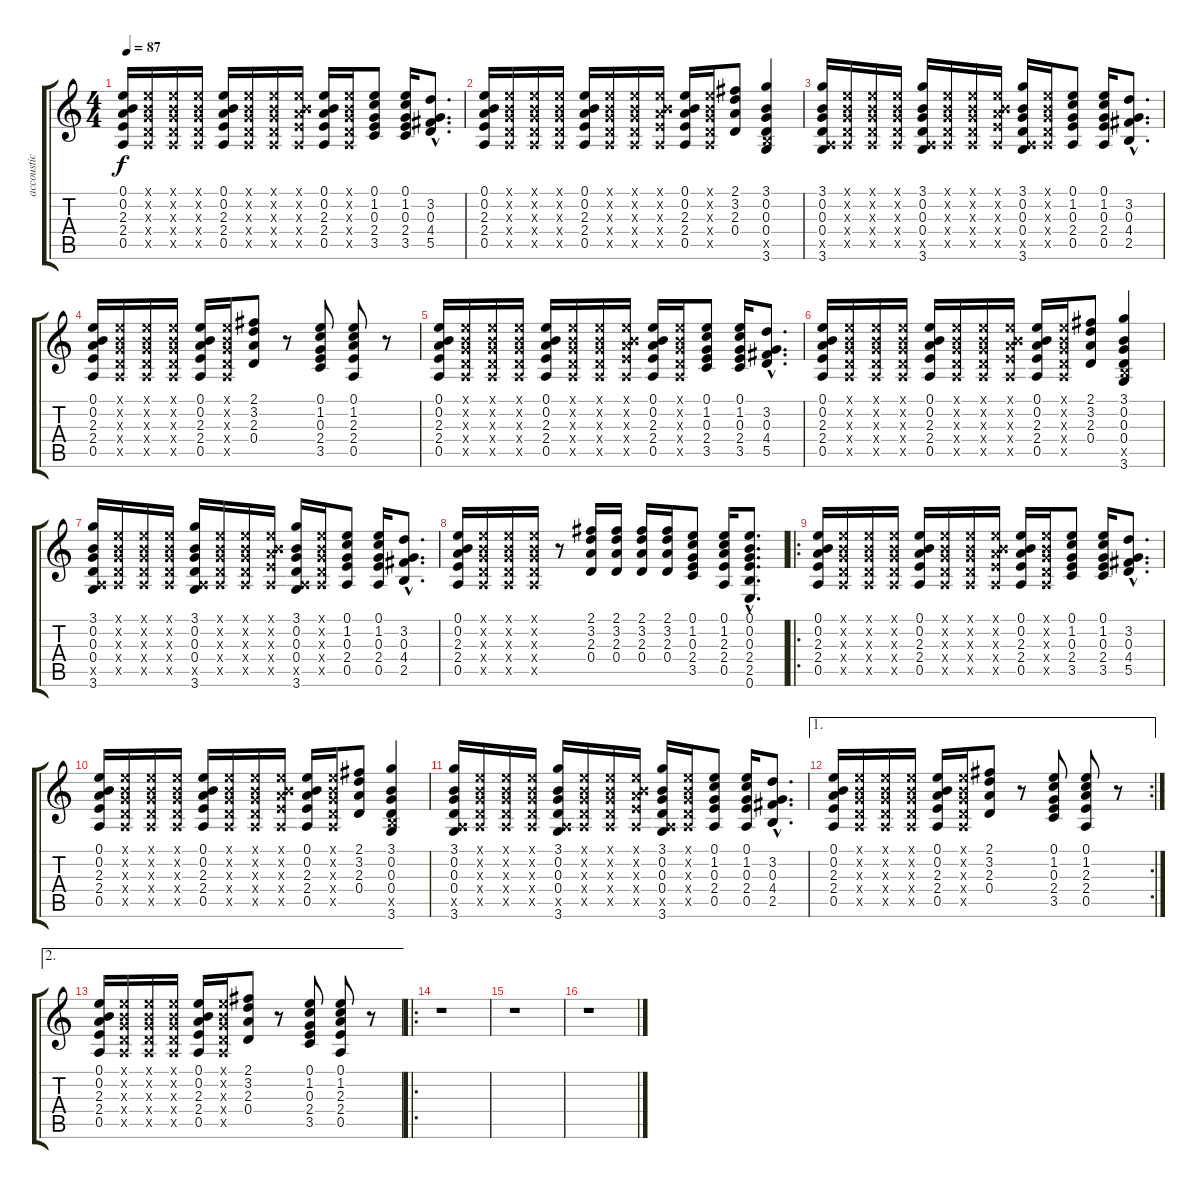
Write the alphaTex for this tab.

\track ("accoustic" "accoustic") {instrument acousticguitarsteel}
\staff {score tabs}
\tuning (E4 B3 G3 D3 A2 E2) {hide}
\ts (4 4)
\tempo 87
\clef g2
\ks c
(0.1 0.2 2.3 2.4 0.5).16{dy f instrument acousticguitarsteel} (0.1{x} 0.2{x} 0.3{x} 0.4{x} 0.5{x}).16 (0.1{x} 0.2{x} 0.3{x} 0.4{x} 0.5{x}).16 (0.1{x} 0.2{x} 0.3{x} 0.4{x} 0.5{x}).16 (0.1 0.2 2.3 2.4 0.5).16 (0.1{x} 0.2{x} 0.3{x} 0.4{x} 0.5{x}).16 (0.1{x} 0.2{x} 0.3{x} 0.4{x} 0.5{x}).16 (0.1{x} 0.2{x} 2.3{x} 2.4{x} 0.5{x}).16 (0.1 0.2 2.3 2.4 0.5).16 (0.1{x} 0.2{x} 0.3{x} 0.4{x} 0.5{x}).16 (0.1 1.2 0.3 2.4 3.5).8 (0.1 1.2 0.3 2.4 3.5).16 (3.2{hac} 0.3{hac} 4.4{hac} 5.5{hac}).8{d} |
(0.1 0.2 2.3 2.4 0.5).16 (0.1{x} 0.2{x} 0.3{x} 0.4{x} 0.5{x}).16 (0.1{x} 0.2{x} 0.3{x} 0.4{x} 0.5{x}).16 (0.1{x} 0.2{x} 0.3{x} 0.4{x} 0.5{x}).16 (0.1 0.2 2.3 2.4 0.5).16 (0.1{x} 0.2{x} 0.3{x} 0.4{x} 0.5{x}).16 (0.1{x} 0.2{x} 0.3{x} 0.4{x} 0.5{x}).16 (0.1{x} 0.2{x} 2.3{x} 2.4{x} 0.5{x}).16 (0.1 0.2 2.3 2.4 0.5).16 (0.1{x} 0.2{x} 0.3{x} 0.4{x} 0.5{x}).16 (2.1 3.2 2.3 0.4).8 (3.1 0.2 0.3 0.4 2.5{x} 3.6).4 |
(3.1 0.2 0.3 0.4 0.5{x} 3.6).16 (0.1{x} 0.2{x} 0.3{x} 0.4{x} 0.5{x}).16 (0.1{x} 0.2{x} 0.3{x} 0.4{x} 0.5{x}).16 (0.1{x} 0.2{x} 0.3{x} 0.4{x} 0.5{x}).16 (3.1 0.2 0.3 0.4 0.5{x} 3.6).16 (0.1{x} 0.2{x} 0.3{x} 0.4{x} 0.5{x}).16 (0.1{x} 0.2{x} 0.3{x} 0.4{x} 0.5{x}).16 (0.1{x} 0.2{x} 2.3{x} 2.4{x} 0.5{x}).16 (3.1 0.2 0.3 0.4 0.5{x} 3.6).16 (0.1{x} 0.2{x} 0.3{x} 0.4{x} 0.5{x}).16 (0.1 1.2 0.3 2.4 0.5).8 (0.1 1.2 0.3 2.4 0.5).16 (3.2{hac} 0.3{hac} 4.4{hac} 2.5{hac}).8{d} |
(0.1 0.2 2.3 2.4 0.5).16 (0.1{x} 0.2{x} 0.3{x} 0.4{x} 0.5{x}).16 (0.1{x} 0.2{x} 0.3{x} 0.4{x} 0.5{x}).16 (0.1{x} 0.2{x} 0.3{x} 0.4{x} 0.5{x}).16 (0.1 0.2 2.3 2.4 0.5).16 (0.1{x} 0.2{x} 0.3{x} 0.4{x} 0.5{x}).16 (2.1 3.2 2.3 0.4).8 r.8 (0.1 1.2 0.3 2.4 3.5).8 (0.1 1.2 2.3 2.4 0.5).8 r.8 |
(0.1 0.2 2.3 2.4 0.5).16 (0.1{x} 0.2{x} 0.3{x} 0.4{x} 0.5{x}).16 (0.1{x} 0.2{x} 0.3{x} 0.4{x} 0.5{x}).16 (0.1{x} 0.2{x} 0.3{x} 0.4{x} 0.5{x}).16 (0.1 0.2 2.3 2.4 0.5).16 (0.1{x} 0.2{x} 0.3{x} 0.4{x} 0.5{x}).16 (0.1{x} 0.2{x} 0.3{x} 0.4{x} 0.5{x}).16 (0.1{x} 0.2{x} 2.3{x} 2.4{x} 0.5{x}).16 (0.1 0.2 2.3 2.4 0.5).16 (0.1{x} 0.2{x} 0.3{x} 0.4{x} 0.5{x}).16 (0.1 1.2 0.3 2.4 3.5).8 (0.1 1.2 0.3 2.4 3.5).16 (3.2{hac} 0.3{hac} 4.4{hac} 5.5{hac}).8{d} |
(0.1 0.2 2.3 2.4 0.5).16 (0.1{x} 0.2{x} 0.3{x} 0.4{x} 0.5{x}).16 (0.1{x} 0.2{x} 0.3{x} 0.4{x} 0.5{x}).16 (0.1{x} 0.2{x} 0.3{x} 0.4{x} 0.5{x}).16 (0.1 0.2 2.3 2.4 0.5).16 (0.1{x} 0.2{x} 0.3{x} 0.4{x} 0.5{x}).16 (0.1{x} 0.2{x} 0.3{x} 0.4{x} 0.5{x}).16 (0.1{x} 0.2{x} 2.3{x} 2.4{x} 0.5{x}).16 (0.1 0.2 2.3 2.4 0.5).16 (0.1{x} 0.2{x} 0.3{x} 0.4{x} 0.5{x}).16 (2.1 3.2 2.3 0.4).8 (3.1 0.2 0.3 0.4 2.5{x} 3.6).4 |
(3.1 0.2 0.3 0.4 0.5{x} 3.6).16 (0.1{x} 0.2{x} 0.3{x} 0.4{x} 0.5{x}).16 (0.1{x} 0.2{x} 0.3{x} 0.4{x} 0.5{x}).16 (0.1{x} 0.2{x} 0.3{x} 0.4{x} 0.5{x}).16 (3.1 0.2 0.3 0.4 0.5{x} 3.6).16 (0.1{x} 0.2{x} 0.3{x} 0.4{x} 0.5{x}).16 (0.1{x} 0.2{x} 0.3{x} 0.4{x} 0.5{x}).16 (0.1{x} 0.2{x} 2.3{x} 2.4{x} 0.5{x}).16 (3.1 0.2 0.3 0.4 0.5{x} 3.6).16 (0.1{x} 0.2{x} 0.3{x} 0.4{x} 0.5{x}).16 (0.1 1.2 0.3 2.4 0.5).8 (0.1 1.2 0.3 2.4 0.5).16 (3.2{hac} 0.3{hac} 4.4{hac} 2.5{hac}).8{d} |
(0.1 0.2 2.3 2.4 0.5).16 (0.1{x} 0.2{x} 0.3{x} 0.4{x} 0.5{x}).16 (0.1{x} 0.2{x} 0.3{x} 0.4{x} 0.5{x}).16 (0.1{x} 0.2{x} 0.3{x} 0.4{x} 0.5{x}).16 r.8 (2.1 3.2 2.3 0.4).16 (2.1 3.2 2.3 0.4).16 (2.1 3.2 2.3 0.4).16 (2.1 3.2 2.3 0.4).16 (0.1 1.2 0.3 2.4 3.5).8 (0.1 1.2 2.3 2.4 0.5).16 (0.1{hac} 0.2{hac} 0.3{hac} 2.4{hac} 2.5{hac} 0.6{hac}).8{d} |
\ro
(0.1 0.2 2.3 2.4 0.5).16 (0.1{x} 0.2{x} 0.3{x} 0.4{x} 0.5{x}).16 (0.1{x} 0.2{x} 0.3{x} 0.4{x} 0.5{x}).16 (0.1{x} 0.2{x} 0.3{x} 0.4{x} 0.5{x}).16 (0.1 0.2 2.3 2.4 0.5).16 (0.1{x} 0.2{x} 0.3{x} 0.4{x} 0.5{x}).16 (0.1{x} 0.2{x} 0.3{x} 0.4{x} 0.5{x}).16 (0.1{x} 0.2{x} 2.3{x} 2.4{x} 0.5{x}).16 (0.1 0.2 2.3 2.4 0.5).16 (0.1{x} 0.2{x} 0.3{x} 0.4{x} 0.5{x}).16 (0.1 1.2 0.3 2.4 3.5).8 (0.1 1.2 0.3 2.4 3.5).16 (3.2{hac} 0.3{hac} 4.4{hac} 5.5{hac}).8{d} |
(0.1 0.2 2.3 2.4 0.5).16 (0.1{x} 0.2{x} 0.3{x} 0.4{x} 0.5{x}).16 (0.1{x} 0.2{x} 0.3{x} 0.4{x} 0.5{x}).16 (0.1{x} 0.2{x} 0.3{x} 0.4{x} 0.5{x}).16 (0.1 0.2 2.3 2.4 0.5).16 (0.1{x} 0.2{x} 0.3{x} 0.4{x} 0.5{x}).16 (0.1{x} 0.2{x} 0.3{x} 0.4{x} 0.5{x}).16 (0.1{x} 0.2{x} 2.3{x} 2.4{x} 0.5{x}).16 (0.1 0.2 2.3 2.4 0.5).16 (0.1{x} 0.2{x} 0.3{x} 0.4{x} 0.5{x}).16 (2.1 3.2 2.3 0.4).8 (3.1 0.2 0.3 0.4 2.5{x} 3.6).4 |
(3.1 0.2 0.3 0.4 0.5{x} 3.6).16 (0.1{x} 0.2{x} 0.3{x} 0.4{x} 0.5{x}).16 (0.1{x} 0.2{x} 0.3{x} 0.4{x} 0.5{x}).16 (0.1{x} 0.2{x} 0.3{x} 0.4{x} 0.5{x}).16 (3.1 0.2 0.3 0.4 0.5{x} 3.6).16 (0.1{x} 0.2{x} 0.3{x} 0.4{x} 0.5{x}).16 (0.1{x} 0.2{x} 0.3{x} 0.4{x} 0.5{x}).16 (0.1{x} 0.2{x} 2.3{x} 2.4{x} 0.5{x}).16 (3.1 0.2 0.3 0.4 0.5{x} 3.6).16 (0.1{x} 0.2{x} 0.3{x} 0.4{x} 0.5{x}).16 (0.1 1.2 0.3 2.4 0.5).8 (0.1 1.2 0.3 2.4 0.5).16 (3.2{hac} 0.3{hac} 4.4{hac} 2.5{hac}).8{d} |
\ae 1
\rc 2
(0.1 0.2 2.3 2.4 0.5).16 (0.1{x} 0.2{x} 0.3{x} 0.4{x} 0.5{x}).16 (0.1{x} 0.2{x} 0.3{x} 0.4{x} 0.5{x}).16 (0.1{x} 0.2{x} 0.3{x} 0.4{x} 0.5{x}).16 (0.1 0.2 2.3 2.4 0.5).16 (0.1{x} 0.2{x} 0.3{x} 0.4{x} 0.5{x}).16 (2.1 3.2 2.3 0.4).8 r.8 (0.1 1.2 0.3 2.4 3.5).8 (0.1 1.2 2.3 2.4 0.5).8 r.8 |
\ae 2
(0.1 0.2 2.3 2.4 0.5).16 (0.1{x} 0.2{x} 0.3{x} 0.4{x} 0.5{x}).16 (0.1{x} 0.2{x} 0.3{x} 0.4{x} 0.5{x}).16 (0.1{x} 0.2{x} 0.3{x} 0.4{x} 0.5{x}).16 (0.1 0.2 2.3 2.4 0.5).16 (0.1{x} 0.2{x} 0.3{x} 0.4{x} 0.5{x}).16 (2.1 3.2 2.3 0.4).8 r.8 (0.1 1.2 0.3 2.4 3.5).8 (0.1 1.2 2.3 2.4 0.5).8 r.8 |
\ro
r.1 |
r.1 |
r.1
